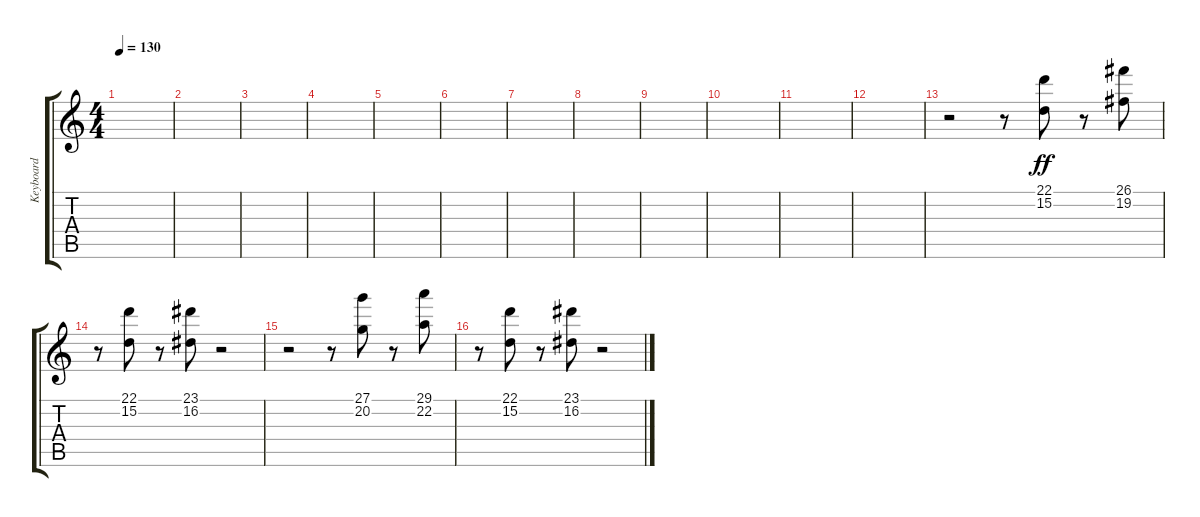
\track ("Keyboard" "Keyboard") {instrument pad4choir}
\staff {score tabs}
\tuning (E4 B3 G3 D3 A2 Eb2) {hide}
\ts (4 4)
\tempo 130
\clef g2
\ks c
|
|
|
|
|
|
|
|
|
|
|
|
r.2{volume 10 instrument recorder} r.8 (22.1 15.2).8{dy ff} r.8 (26.1 19.2).8 |
r.8 (22.1 15.2).8 r.8 (23.1 16.2).8 r.2 |
r.2{volume 10} r.8 (27.1 20.2).8 r.8 (29.1 22.2).8 |
r.8 (22.1 15.2).8 r.8 (23.1 16.2).8 r.2
